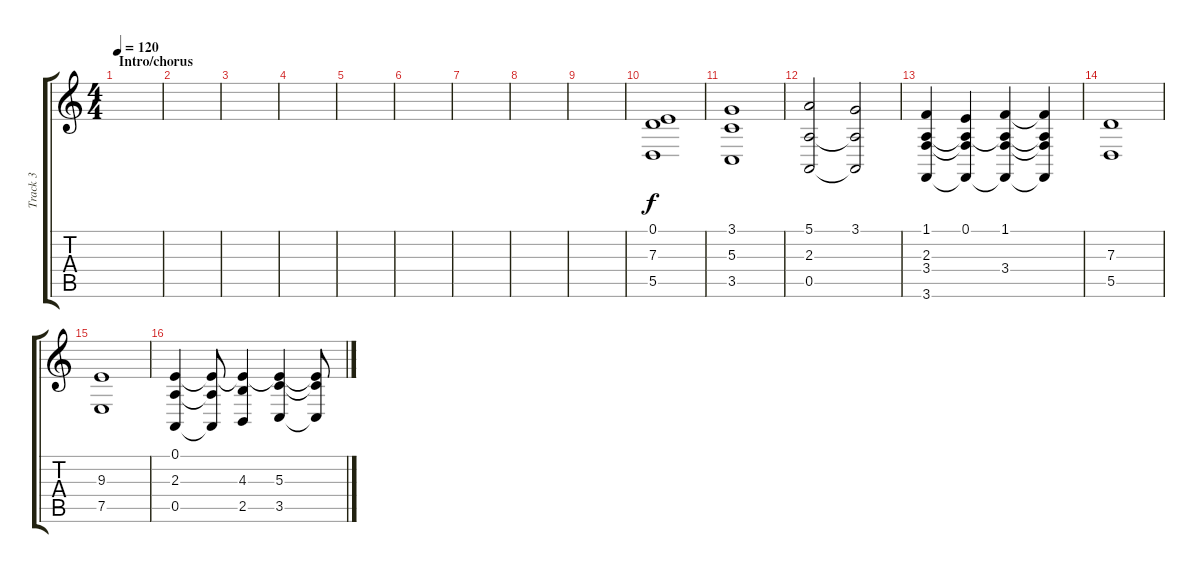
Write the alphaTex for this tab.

\track ("Track 3" "Track 3") {instrument stringensemble1}
\staff {score tabs}
\tuning (E4 B3 G3 D3 A2 D2) {hide}
\ts (4 4)
\section ("" "Intro/chorus")
\tempo 120
\clef g2
\ks c
|
|
|
|
|
|
|
|
|
(0.1 7.3 5.5).1 |
(3.1 5.3 3.5).1 |
(5.1 2.3 0.5).2 (3.1 2.3{t} 0.5{t}).2 |
(1.1 2.3 3.4 3.6).4 (0.1 2.3{t} 3.4{t} 3.6{t}).4 (1.1 2.3{t} 3.4 3.6{t}).4 (1.1{t} 2.3{t} 3.4{t} 3.6{t}).4 |
(7.3 5.5).1 |
(9.3 7.5).1 |
(0.1 2.3 0.5).4 (0.1{t} 2.3{t} 0.5{t}).8 (0.1{t} 4.3 2.5).4 (0.1{t} 5.3 3.5).4 (0.1{t} 5.3{t} 3.5{t}).8
